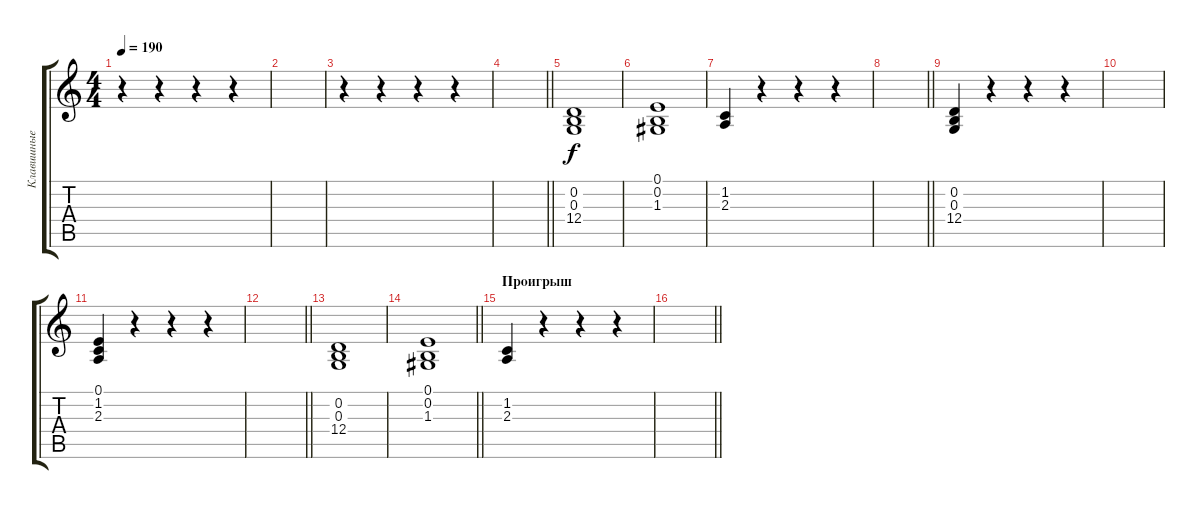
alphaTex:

\track ("Клавишные (Сэмпл Скрипки)" "Клавишные ") {instrument tremolostrings}
\staff {score tabs}
\tuning (E4 B3 G3 D3 A2 E2) {hide}
\ts (4 4)
\tempo 190
\clef g2
\ks c
r.4{dy f} r.4 r.4 r.4 |
|
r.4 r.4 r.4 r.4 |
\barLineRight lightlight
|
(0.2 0.3 12.4).1 |
(0.1 0.2 1.3).1 |
(1.2 2.3).4 r.4 r.4 r.4 |
\barLineRight lightlight
|
(0.2 0.3 12.4).4 r.4 r.4 r.4 |
|
(0.1 1.2 2.3).4 r.4 r.4 r.4 |
\barLineRight lightlight
|
(0.2 0.3 12.4).1 |
\barLineRight lightlight
(0.1 0.2 1.3).1 |
\section ("" "Проигрыш")
(1.2 2.3).4 r.4 r.4 r.4 |
\barLineRight lightlight
